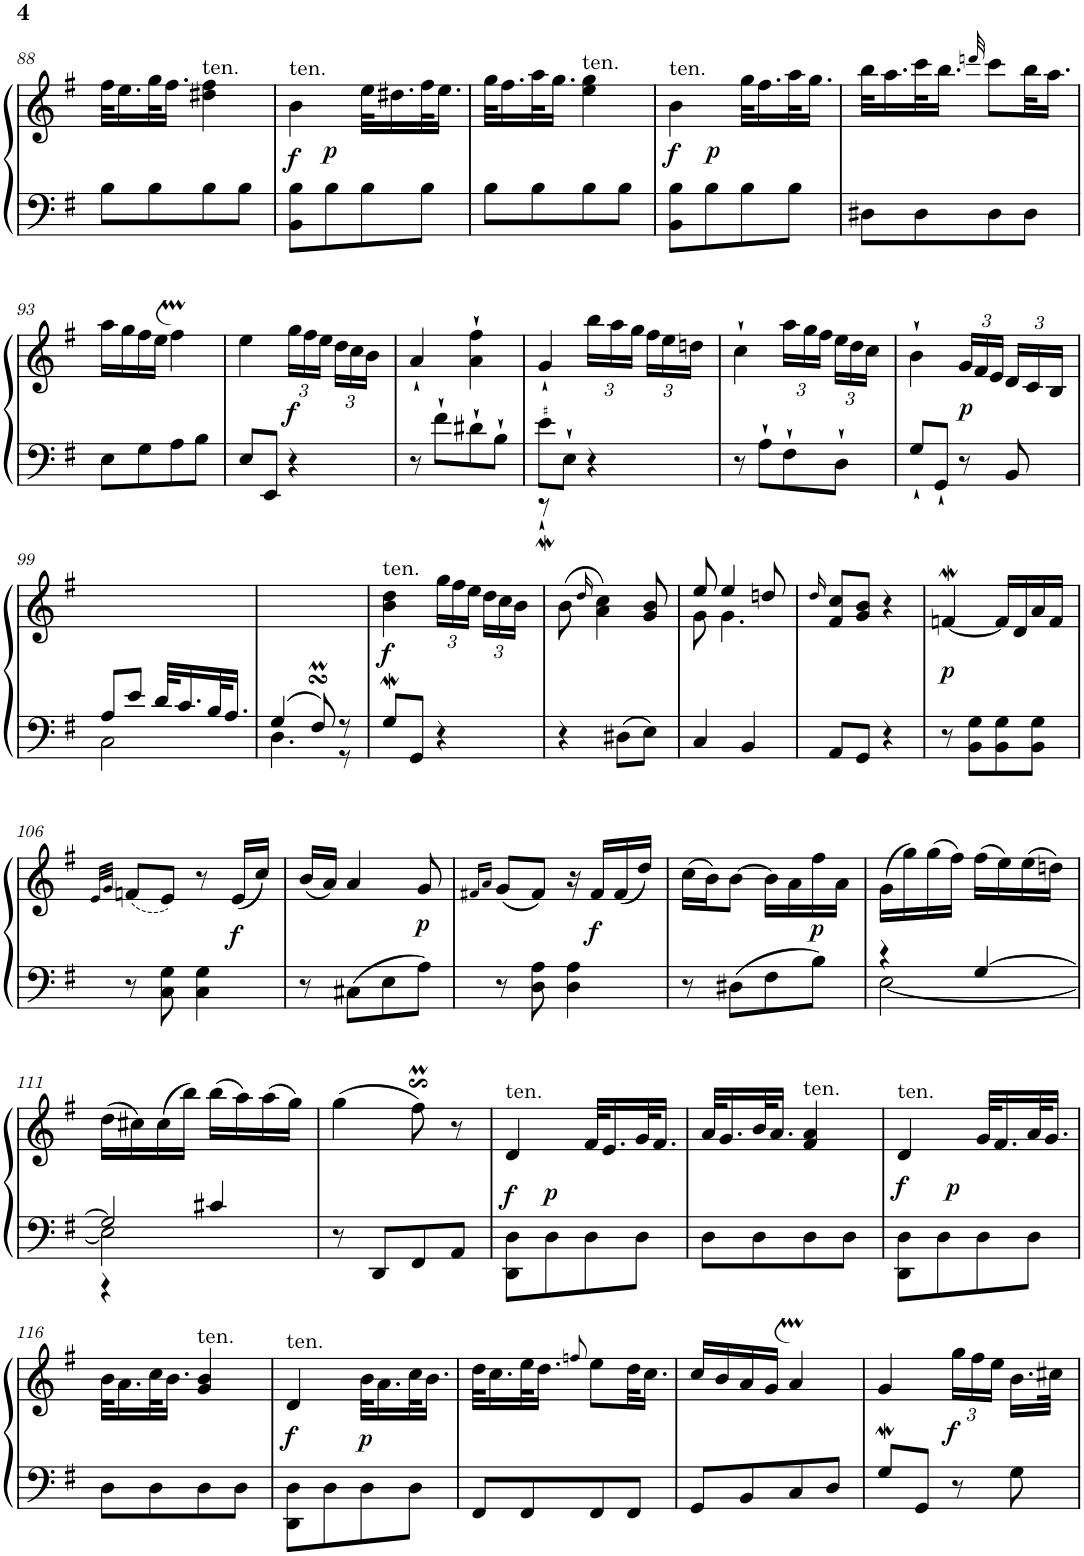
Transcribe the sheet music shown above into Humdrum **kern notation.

**kern	**kern	**dynam
*part1	*part1	*part1
*staff2	*staff1	*staff1/2
*I"Фортепиано	*	*
!!LO:PB:g=z
*clefF4	*clefG2	*
*k[f#]	*k[f#]	*
*M2/4	*M2/4	*
=88	=88	=88
8B\L	32ff#\KLL	.
.	16.ee\	.
8B\	32gg\K	.
.	16.ff#\JJ	.
!	!LO:TX:a:t=ten.	!
8B\	4dd#X\ 4ff#\	.
8B\J	.	.
=89	=89	=89
!	!LO:TX:a:t=ten.	!
!	!	!LO:DY:b
8BB\ 8B\L	4b\	f
!	!	!LO:DY:a=2
8B\	.	p
8B\	32ee\KLL	.
.	16.dd#X\	.
8B\J	32ff#\K	.
.	16.ee\JJ	.
=90	=90	=90
8B\L	32gg\KLL	.
.	16.ff#\	.
8B\	32aa\K	.
.	16.gg\JJ	.
!	!LO:TX:a:t=ten.	!
8B\	4ee\ 4gg\	.
8B\J	.	.
=91	=91	=91
!	!LO:TX:a:t=ten.	!
!	!	!LO:DY:a=2
8BB\ 8B\L	4b\	f
!	!	!LO:DY:a=2
8B\	.	p
8B\	32gg\KLL	.
.	16.ff#\	.
8B\J	32aa\K	.
.	16.gg\JJ	.
=92	=92	=92
8D#X\L	32bb\KLL	.
.	16.aa\	.
8D#\	32ccc\K	.
.	16.bb\JJ	.
.	32qdddn/	.
8D#\	8ccc\L	.
8D#\J	32bb\KL	.
.	16.aa\JJ	.
!!LO:LB:g=z
=93	=93	=93
8E\L	16aa\LL	.
.	16gg\	.
8G\	16ff#\	.
.	16ee\JJ	.
8A\	4ff#m\	.
8B\J	.	.
=94	=94	=94
8E/L	4ee\	.
8EE/J	.	.
*	*Xbrackettup	*
!	!	!LO:DY:b
4r	24gg\LL	f
.	24ff#\	.
.	24ee\JJ	.
.	24dd\LL	.
.	24cc\	.
.	24b\JJ	.
=95	=95	=95
8r	4a`/	.
8f#`\L	.	.
8d#X`\	4a\` 4ff#\`	.
8B`\J	.	.
=96	=96	=96
*^	*	*
8eW`\L	8r	4g`/	.
8E`\J	4.ryy	.	.
4r	.	24bb\LL	.
.	.	24aa\	.
.	.	24gg\JJ	.
.	.	24ff#\LL	.
.	.	24ee\	.
.	.	24ddn\JJ	.
*v	*v	*	*
=97	=97	=97
8r	4cc`\	.
8A`\L	.	.
8F#`\	24aa\LL	.
.	24gg\	.
.	24ff#\JJ	.
8D`\J	24ee\LL	.
.	24dd\	.
.	24cc\JJ	.
=98	=98	=98
8G`/L	4b`\	.
8GG`/J	.	.
!	!	!LO:DY:b
8r	24g/LL	p
.	24f#/	.
.	24e/JJ	.
8BB/	24d/LL	.
.	24c/	.
.	24B/JJ	.
!!LO:LB:g=z
=99	=99	=99
*^	*	*
8A/L	2C\	2ryy	.
8e/J	.	.	.
32d/KLL	.	.	.
16.c/	.	.	.
32B/K	.	.	.
16.A/JJ	.	.	.
=100	=100	=100	=100
4G/	4.D\	2ryy	.
8F#sSsSm/	.	.	.
8r	8r	.	.
=101	=101	=101	=101
!	!	!LO:TX:a:t=ten.	!
!	!	!	!LO:DY:b
*v	*v	*	*
8Gw/L	4b\ 4dd\	f
8GG/J	.	.
4r	24gg\LL	.
.	24ff#\	.
.	24ee\JJ	.
.	24dd\LL	.
.	24cc\	.
.	24b\JJ	.
=102	=102	=102
4r	(>8b\	.
.	16qdd/	.
.	4a\ 4cc\)	.
8D#X\L	.	.
8E\J	8g/ 8b/	.
=103	=103	=103
*	*^	*
4C/	8ee/	8g\	.
.	4ee/	4.g\	.
4BB/	.	.	.
.	8ddn/	.	.
*	*v	*v	*
=104	=104	=104
.	16qdd/	.
8AA/L	8f#/ 8cc/L	.
8GG/J	8g/ 8b/J	.
4r	4r	.
=105	=105	=105
!	!	!LO:DY:b
8r	[4fnw/	p
8BB\ 8G\L	.	.
8BB\ 8G\	16f/LL]	.
.	16d/	.
8BB\ 8G\J	16a/	.
.	16f/JJ	.
!!LO:LB:g=z
=106	=106	=106
.	32qe/LLL	.
.	32qg/JJJ	.
8r	(<8fn/L	.
8C\ 8G\	8e/J)	.
4C\ 4G\	8r	.
!	!	!LO:DY:b
.	(<16e/LL	f
.	16cc/JJ)	.
=107	=107	=107
8r	(<16b/LL	.
.	16a/JJ)	.
8C#X\L	4a/	.
8E\	.	.
!	!	!LO:DY:b
8A\J	8g/	p
=108	=108	=108
.	16qf#X/LL	.
.	16qa/JJ	.
8r	(<8g/L	.
8D\ 8A\	8f#/J)	.
4D\ 4A\	16r	.
!	!	!LO:DY:b
.	16f#/LL	f
.	(<16f#/	.
.	16dd/JJ)	.
=109	=109	=109
8r	(>16cc\LL	.
.	16b\J)	.
8D#X\L	[8b\J	.
8F#\	16b\LL]	.
.	16a\	.
!	!	!LO:DY:b
8B\J	16ff#\	p
.	16a\JJ	.
=110	=110	=110
*^	*	*
4r	[2E\	(>16g\LL	.
.	.	16gg\)	.
.	.	(>16gg\	.
.	.	16ff#\JJ)	.
[4G/	.	(>16ff#\LL	.
.	.	16ee\)	.
.	.	(>16ee\	.
.	.	16ddn\JJ)	.
!!LO:LB:g=z
=111	=111	=111	=111
*	*^	*	*
2G/]	2E\]	4r	(>16dd\LL	.
.	.	.	16cc#X\)	.
.	.	.	(>16cc#\	.
.	.	.	16bb\JJ)	.
.	.	4c#X/	(>16bb\LL	.
.	.	.	16aa\)	.
.	.	.	(>16aa\	.
.	.	.	16gg\JJ)	.
*v	*v	*v	*	*
=112	=112	=112
8r	(>4gg\	.
8DD/L	.	.
8FF#/	8ff#s$sSm\)	.
8AA/J	8r	.
=113	=113	=113
!	!LO:TX:a:t=ten.	!
!	!	!LO:DY:b
8DD\ 8D\L	4d/	f
8D\	.	.
!	!	!LO:DY:b
8D\	32f#/KLL	p
.	16.e/	.
8D\J	32g/K	.
.	16.f#/JJ	.
=114	=114	=114
8D\L	32a/KLL	.
.	16.g/	.
8D\	32b/K	.
.	16.a/JJ	.
!	!LO:TX:a:t=ten.	!
8D\	4f#/ 4a/	.
8D\J	.	.
=115	=115	=115
!	!LO:TX:a:t=ten.	!
!	!	!LO:DY:b
8DD\ 8D\L	4d/	f
8D\	.	.
!	!	!LO:DY:b
8D\	32g/KLL	p
.	16.f#/	.
8D\J	32a/K	.
.	16.g/JJ	.
!!LO:LB:g=z
=116	=116	=116
8D\L	32b\KLL	.
.	16.a\	.
8D\	32cc\K	.
.	16.b\JJ	.
!	!LO:TX:a:t=ten.	!
8D\	4g/ 4b/	.
8D\J	.	.
=117	=117	=117
!	!LO:TX:a:t=ten.	!
!	!	!LO:DY:b
8DD\ 8D\L	4d/	f
8D\	.	.
!	!	!LO:DY:b
8D\	32b\KLL	p
.	16.a\	.
8D\J	32cc\K	.
.	16.b\JJ	.
=118	=118	=118
8FF#/L	32dd\KLL	.
.	16.cc\	.
8FF#/	32ee\K	.
.	16.dd\JJ	.
.	8qffn/	.
8FF#/	8ee\L	.
8FF#/J	32dd\KL	.
.	16.cc\JJ	.
=119	=119	=119
8GG/L	16cc/LL	.
.	16b/	.
8BB/	16a/	.
.	16g/JJ	.
8C/	4aM/	.
8D/J	.	.
=120	=120	=120
8Gw/L	4g/	.
8GG/J	.	.
!	!	!LO:DY:b
8r	24gg\LL	f
.	24ff#\	.
.	24ee\JJ	.
8G\	16.b\LL	.
.	32cc#X\JJk	.
=	=	=
*-	*-	*-
